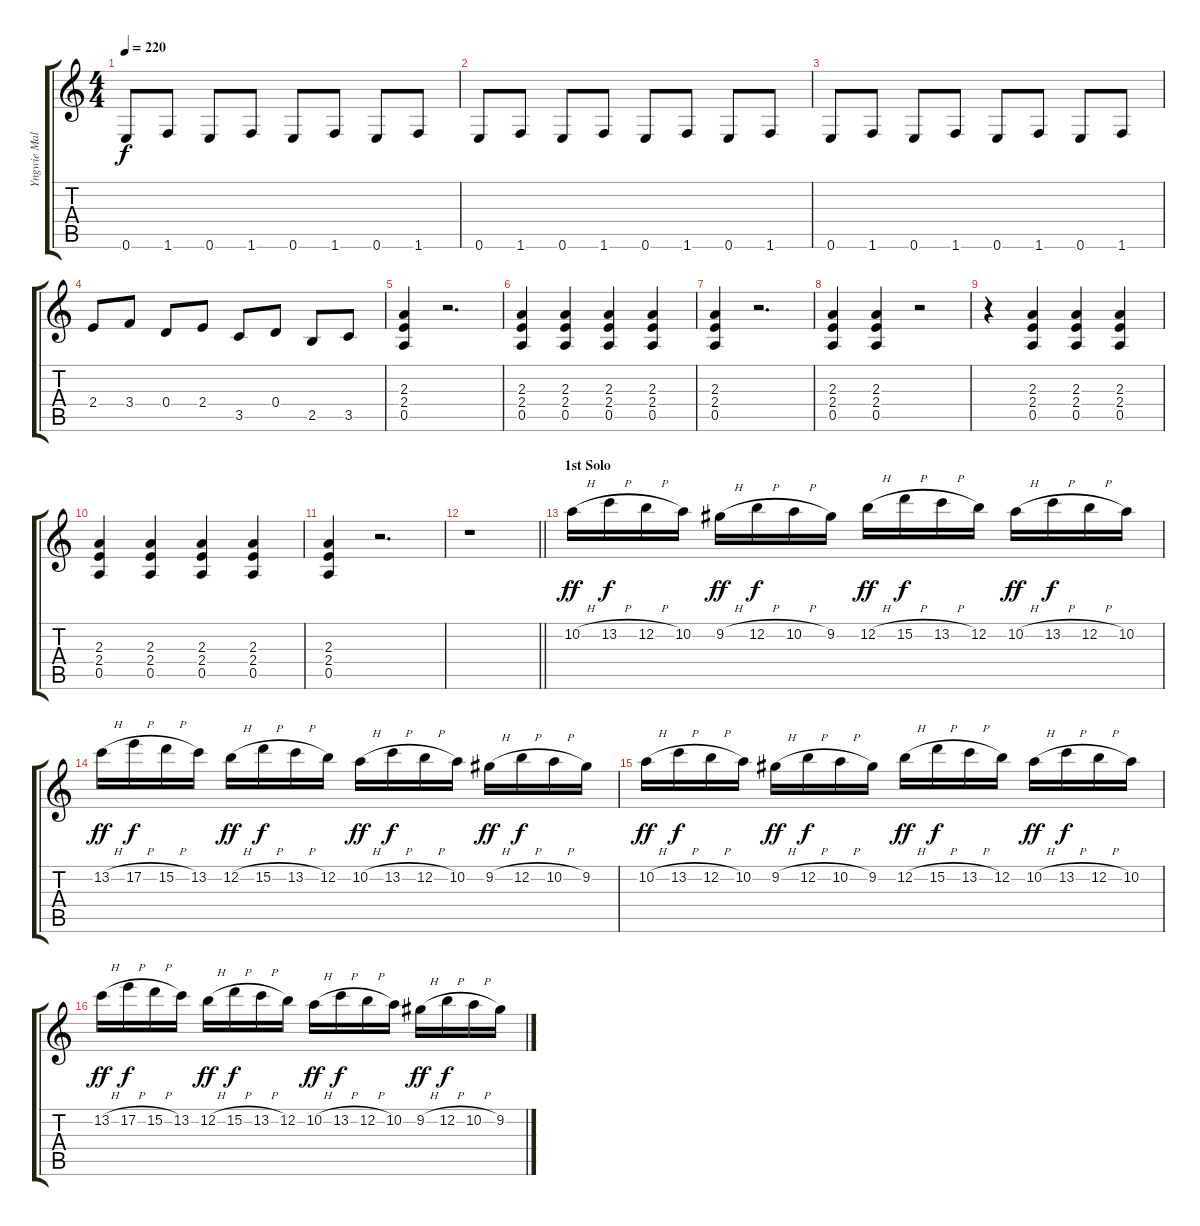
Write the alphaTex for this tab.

\track ("Yngwie Malmsteen" "Yngwie Mal") {instrument overdrivenguitar}
\staff {score tabs}
\tuning (E4 B3 G3 D3 A2 E2) {hide}
\ts (4 4)
\tempo 220
\clef g2
\ks c
0.6.8{dy f} 1.6.8 0.6.8 1.6.8 0.6.8 1.6.8 0.6.8 1.6.8 |
0.6.8 1.6.8 0.6.8 1.6.8 0.6.8 1.6.8 0.6.8 1.6.8 |
0.6.8 1.6.8 0.6.8 1.6.8 0.6.8 1.6.8 0.6.8 1.6.8 |
2.4.8 3.4.8 0.4.8 2.4.8 3.5.8 0.4.8 2.5.8 3.5.8 |
(2.3 2.4 0.5).4 r.2{d} |
(2.3 2.4 0.5).4 (2.3 2.4 0.5).4 (2.3 2.4 0.5).4 (2.3 2.4 0.5).4 |
(2.3 2.4 0.5).4 r.2{d} |
(2.3 2.4 0.5).4 (2.3 2.4 0.5).4 r.2 |
r.4 (2.3 2.4 0.5).4 (2.3 2.4 0.5).4 (2.3 2.4 0.5).4 |
(2.3 2.4 0.5).4 (2.3 2.4 0.5).4 (2.3 2.4 0.5).4 (2.3 2.4 0.5).4 |
(2.3 2.4 0.5).4 r.2{d} |
\barLineRight lightlight
r.1 |
\section ("" "1st Solo")
10.2{h}.16{dy ff} 13.2{h}.16{dy f} 12.2{h}.16 10.2.16 9.2{h}.16{dy ff} 12.2{h}.16{dy f} 10.2{h}.16 9.2.16 12.2{h}.16{dy ff} 15.2{h}.16{dy f} 13.2{h}.16 12.2.16 10.2{h}.16{dy ff} 13.2{h}.16{dy f} 12.2{h}.16 10.2.16 |
13.2{h}.16{dy ff} 17.2{h}.16{dy f} 15.2{h}.16 13.2.16 12.2{h}.16{dy ff} 15.2{h}.16{dy f} 13.2{h}.16 12.2.16 10.2{h}.16{dy ff} 13.2{h}.16{dy f} 12.2{h}.16 10.2.16 9.2{h}.16{dy ff} 12.2{h}.16{dy f} 10.2{h}.16 9.2.16 |
10.2{h}.16{dy ff} 13.2{h}.16{dy f} 12.2{h}.16 10.2.16 9.2{h}.16{dy ff} 12.2{h}.16{dy f} 10.2{h}.16 9.2.16 12.2{h}.16{dy ff} 15.2{h}.16{dy f} 13.2{h}.16 12.2.16 10.2{h}.16{dy ff} 13.2{h}.16{dy f} 12.2{h}.16 10.2.16 |
13.2{h}.16{dy ff} 17.2{h}.16{dy f} 15.2{h}.16 13.2.16 12.2{h}.16{dy ff} 15.2{h}.16{dy f} 13.2{h}.16 12.2.16 10.2{h}.16{dy ff} 13.2{h}.16{dy f} 12.2{h}.16 10.2.16 9.2{h}.16{dy ff} 12.2{h}.16{dy f} 10.2{h}.16 9.2.16
